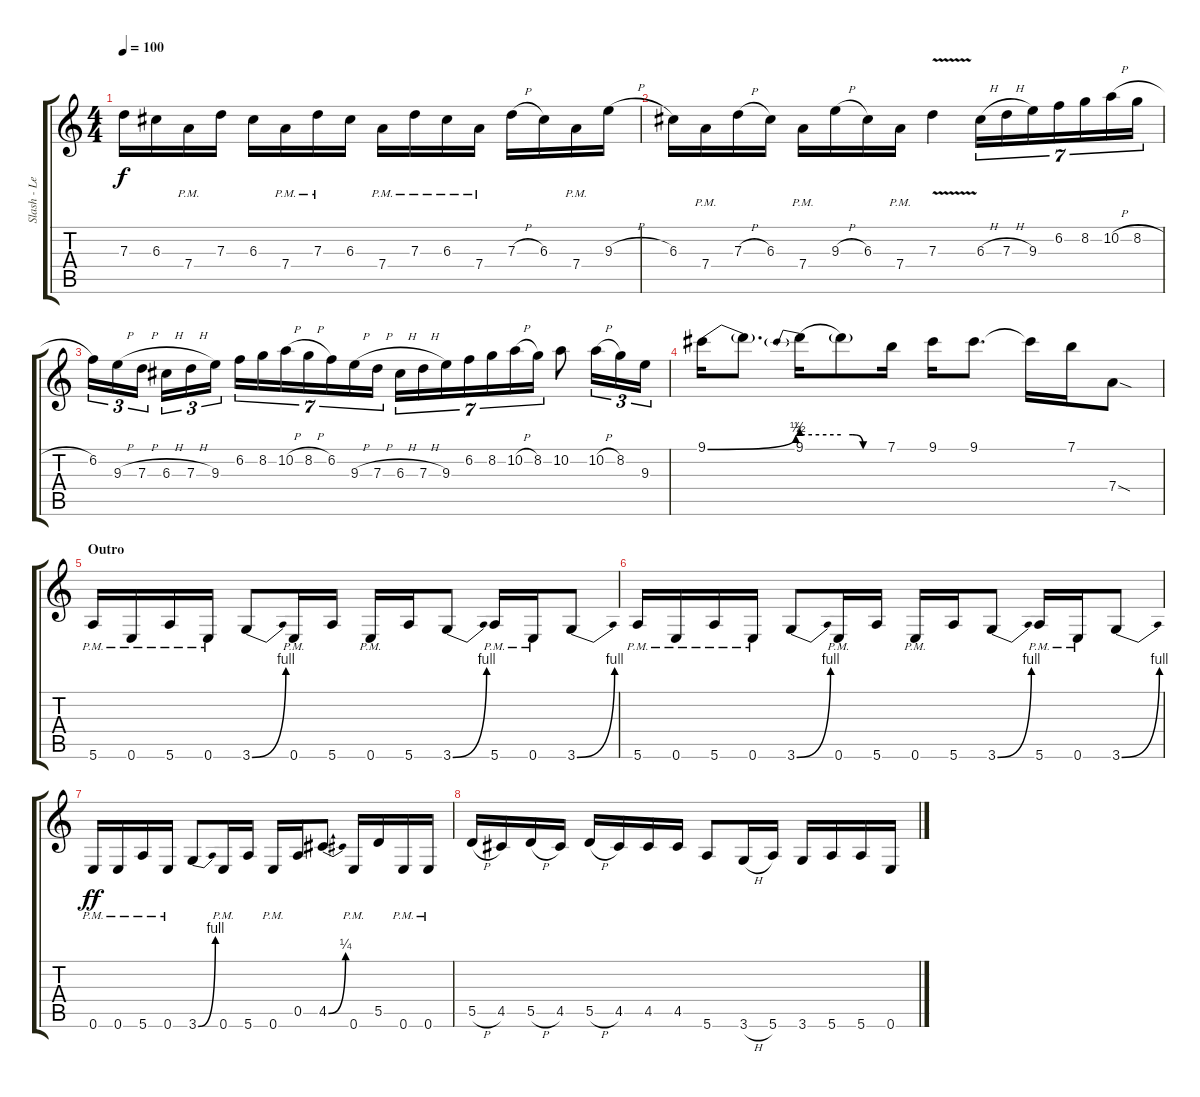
\track ("Slash - Lead Guitar" "Slash - Le") {instrument acousticguitarsteel}
\staff {score tabs}
\tuning (E4 B3 G3 D3 A2 E2) {hide}
\ts (4 4)
\tempo 100
\clef g2
\ks c
7.3.16{dy f} 6.3.16 7.4{pm}.16 7.3.16 6.3.16 7.4{pm}.16 7.3{pm}.16 6.3.16 7.4{pm}.16 7.3{pm}.16 6.3{pm}.16 7.4{pm}.16 7.3{h}.16 6.3.16 7.4{pm}.16 9.3{h}.16 |
6.3.16 7.4{pm}.16 7.3{h}.16 6.3.16 7.4{pm}.16 9.3{h}.16 6.3.16 7.4{pm}.16 7.3{v}.4 6.3{h}.16{tu (7 4)} 7.3{h}.16{tu (7 4)} 9.3.16{tu (7 4)} 6.2.16{tu (7 4)} 8.2.16{tu (7 4)} 10.2{h}.16{tu (7 4)} 8.2{h}.16{tu (7 4)} |
6.2.16{tu (3 2)} 9.3{h}.16{tu (3 2)} 7.3{h}.16{tu (3 2) beam splitsecondary} 6.3{h}.16{tu (3 2)} 7.3{h}.16{tu (3 2)} 9.3.16{tu (3 2)} 6.2.16{tu (7 4)} 8.2.16{tu (7 4)} 10.2{h}.16{tu (7 4)} 8.2{h}.16{tu (7 4)} 6.2.16{tu (7 4)} 9.3{h}.16{tu (7 4)} 7.3{h}.16{tu (7 4)} 6.3{h}.16{tu (7 4)} 7.3{h}.16{tu (7 4)} 9.3.16{tu (7 4)} 6.2.16{tu (7 4)} 8.2.16{tu (7 4)} 10.2{h}.16{tu (7 4)} 8.2.16{tu (7 4)} 10.2.8 10.2{h}.16{tu (3 2)} 8.2.16{tu (3 2)} 9.3.16{tu (3 2)} |
9.1{be (bend 0 0 60 2)}.16 9.1{t}.8{d} 9.1{be (prebend 0 2 60 2)}.16 9.1{be (custom 0 2 15 2 30 0 60 0) t}.8 7.1.16 9.1.16 9.1.8{d} 9.1{t}.16 7.1.16 7.4{sod}.8 |
\section ("" "Outro")
5.6{pm}.16 0.6{pm}.16 5.6{pm}.16 0.6{pm}.16 3.6{be (bend 0 0 60 4)}.8 0.6{pm}.16 5.6.16 0.6{pm}.16 5.6.16 3.6{be (bend 0 0 60 4)}.8 5.6{pm}.16 0.6{pm}.16 3.6{be (bend 0 0 60 4)}.8 |
5.6{pm}.16 0.6{pm}.16 5.6{pm}.16 0.6{pm}.16 3.6{be (bend 0 0 60 4)}.8 0.6{pm}.16 5.6.16 0.6{pm}.16 5.6.16 3.6{be (bend 0 0 60 4)}.8 5.6{pm}.16 0.6{pm}.16 3.6{be (bend 0 0 60 4)}.8 |
0.6{pm}.16{dy ff} 0.6{pm}.16 5.6{pm}.16 0.6{pm}.16 3.6{be (bend 0 0 60 4)}.8 0.6{pm}.16 5.6.16 0.6{pm}.16 0.5.16 4.5{be (bend 0 0 60 1)}.8 0.6{pm}.16 5.5.16 0.6{pm}.16 0.6{pm}.16 |
5.5{h}.16 4.5.16 5.5{h}.16 4.5.16 5.5{h}.16 4.5.16 4.5.16 4.5.16 5.6.8 3.6{h}.16 5.6.16 3.6.16 5.6.16 5.6.16 0.6.16
